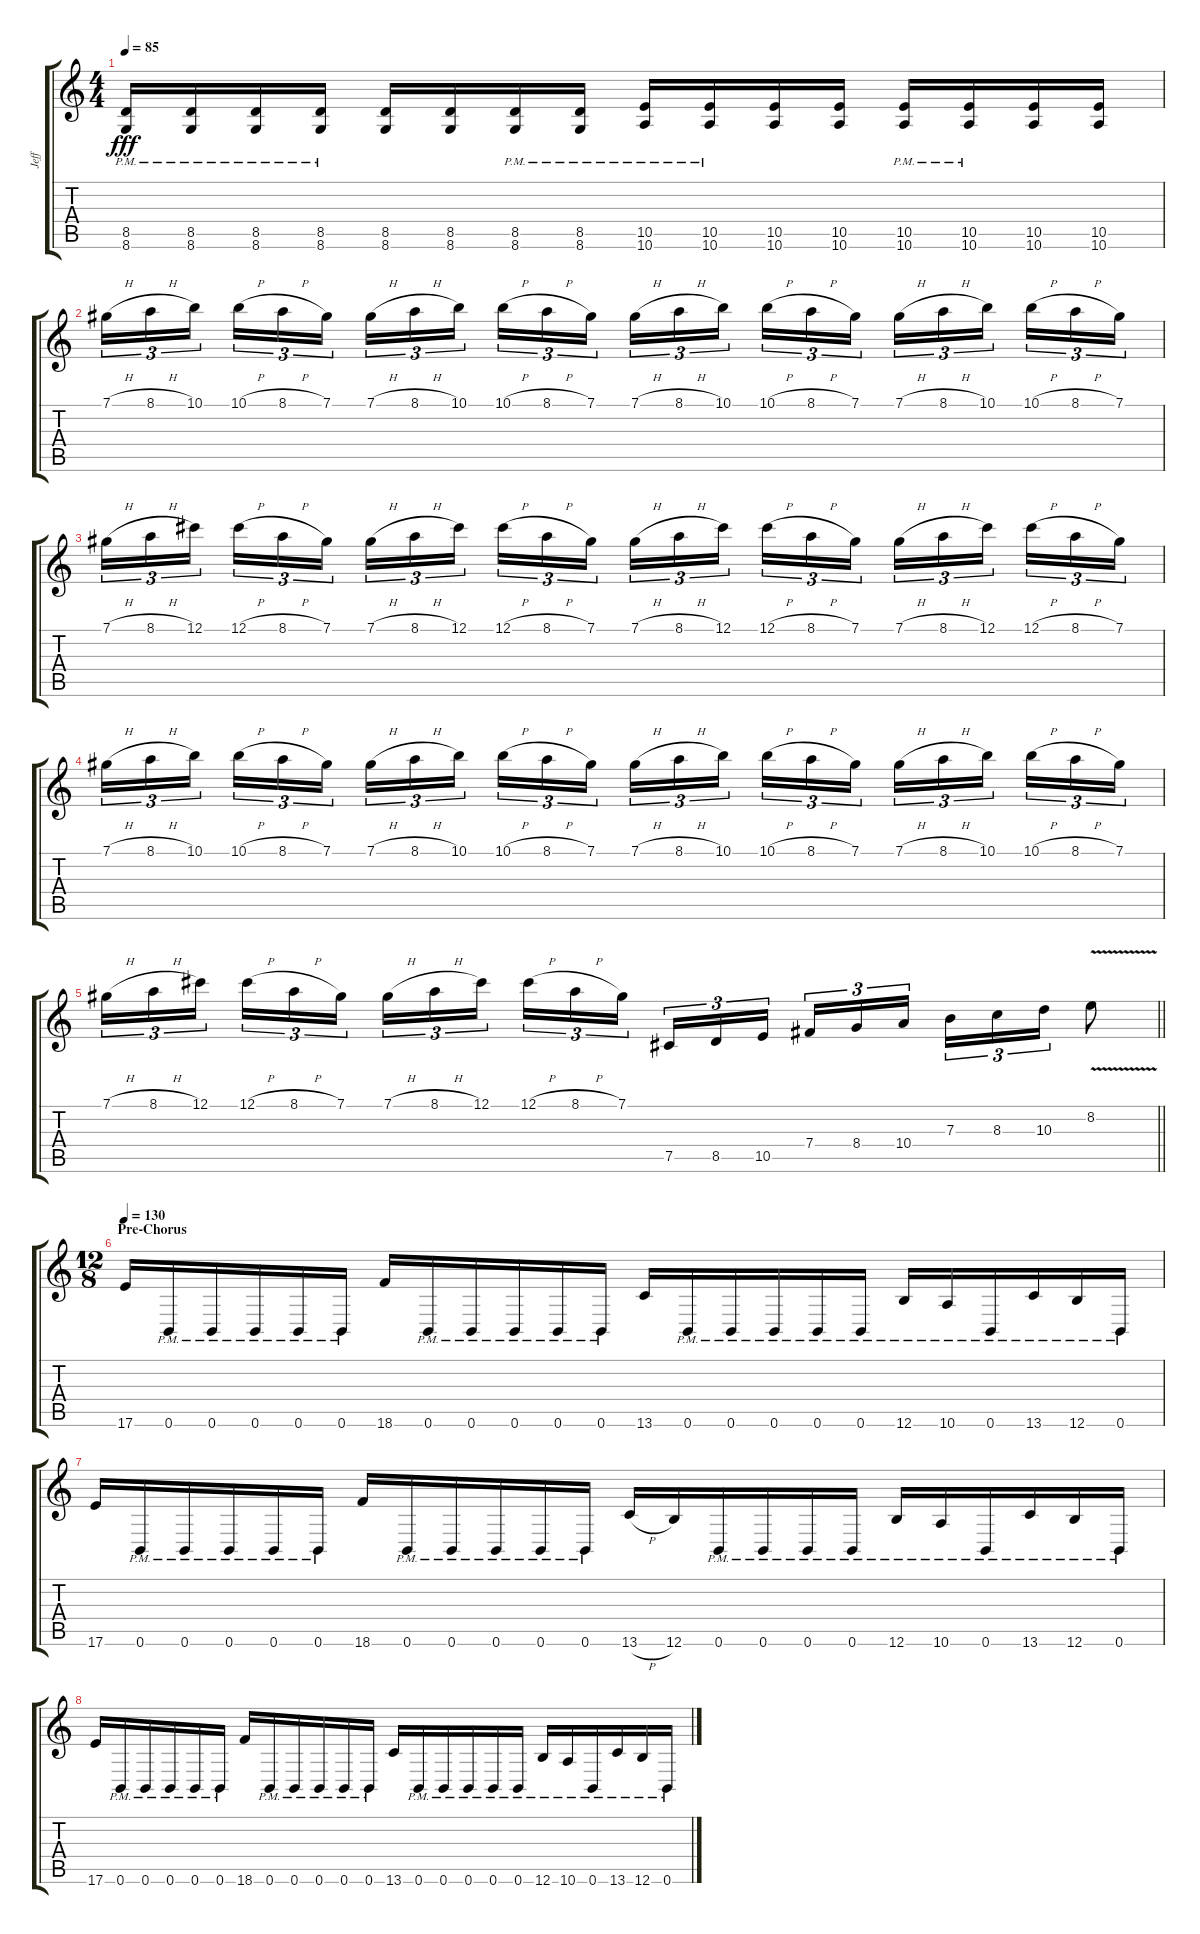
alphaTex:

\track ("Jeff" "Jeff") {instrument distortionguitar}
\staff {score tabs}
\tuning (Db4 Ab3 E3 B2 Gb2 B1) {hide}
\ts (4 4)
\tempo 85
\clef g2
\ks c
(8.5{pm} 8.6{pm}).16{dy fff} (8.5{pm} 8.6{pm}).16 (8.5{pm} 8.6{pm}).16 (8.5{pm} 8.6{pm}).16 (8.5 8.6).16 (8.5 8.6).16 (8.5{pm} 8.6{pm}).16 (8.5{pm} 8.6{pm}).16 (10.5{pm} 10.6{pm}).16 (10.5{pm} 10.6{pm}).16 (10.5 10.6).16 (10.5 10.6).16 (10.5{pm} 10.6{pm}).16 (10.5{pm} 10.6{pm}).16 (10.5 10.6).16 (10.5 10.6).16 |
7.1{h}.16{tu (3 2)} 8.1{h}.16{tu (3 2)} 10.1.16{tu (3 2) beam splitsecondary} 10.1{h}.16{tu (3 2)} 8.1{h}.16{tu (3 2)} 7.1.16{tu (3 2)} 7.1{h}.16{tu (3 2)} 8.1{h}.16{tu (3 2)} 10.1.16{tu (3 2) beam splitsecondary} 10.1{h}.16{tu (3 2)} 8.1{h}.16{tu (3 2)} 7.1.16{tu (3 2)} 7.1{h}.16{tu (3 2)} 8.1{h}.16{tu (3 2)} 10.1.16{tu (3 2) beam splitsecondary} 10.1{h}.16{tu (3 2)} 8.1{h}.16{tu (3 2)} 7.1.16{tu (3 2)} 7.1{h}.16{tu (3 2)} 8.1{h}.16{tu (3 2)} 10.1.16{tu (3 2) beam splitsecondary} 10.1{h}.16{tu (3 2)} 8.1{h}.16{tu (3 2)} 7.1.16{tu (3 2)} |
7.1{h}.16{tu (3 2)} 8.1{h}.16{tu (3 2)} 12.1.16{tu (3 2) beam splitsecondary} 12.1{h}.16{tu (3 2)} 8.1{h}.16{tu (3 2)} 7.1.16{tu (3 2)} 7.1{h}.16{tu (3 2)} 8.1{h}.16{tu (3 2)} 12.1.16{tu (3 2) beam splitsecondary} 12.1{h}.16{tu (3 2)} 8.1{h}.16{tu (3 2)} 7.1.16{tu (3 2)} 7.1{h}.16{tu (3 2)} 8.1{h}.16{tu (3 2)} 12.1.16{tu (3 2) beam splitsecondary} 12.1{h}.16{tu (3 2)} 8.1{h}.16{tu (3 2)} 7.1.16{tu (3 2)} 7.1{h}.16{tu (3 2)} 8.1{h}.16{tu (3 2)} 12.1.16{tu (3 2) beam splitsecondary} 12.1{h}.16{tu (3 2)} 8.1{h}.16{tu (3 2)} 7.1.16{tu (3 2)} |
7.1{h}.16{tu (3 2)} 8.1{h}.16{tu (3 2)} 10.1.16{tu (3 2) beam splitsecondary} 10.1{h}.16{tu (3 2)} 8.1{h}.16{tu (3 2)} 7.1.16{tu (3 2)} 7.1{h}.16{tu (3 2)} 8.1{h}.16{tu (3 2)} 10.1.16{tu (3 2) beam splitsecondary} 10.1{h}.16{tu (3 2)} 8.1{h}.16{tu (3 2)} 7.1.16{tu (3 2)} 7.1{h}.16{tu (3 2)} 8.1{h}.16{tu (3 2)} 10.1.16{tu (3 2) beam splitsecondary} 10.1{h}.16{tu (3 2)} 8.1{h}.16{tu (3 2)} 7.1.16{tu (3 2)} 7.1{h}.16{tu (3 2)} 8.1{h}.16{tu (3 2)} 10.1.16{tu (3 2) beam splitsecondary} 10.1{h}.16{tu (3 2)} 8.1{h}.16{tu (3 2)} 7.1.16{tu (3 2)} |
\barLineRight lightlight
7.1{h}.16{tu (3 2)} 8.1{h}.16{tu (3 2)} 12.1.16{tu (3 2) beam splitsecondary} 12.1{h}.16{tu (3 2)} 8.1{h}.16{tu (3 2)} 7.1.16{tu (3 2)} 7.1{h}.16{tu (3 2)} 8.1{h}.16{tu (3 2)} 12.1.16{tu (3 2) beam splitsecondary} 12.1{h}.16{tu (3 2)} 8.1{h}.16{tu (3 2)} 7.1.16{tu (3 2)} 7.5.16{tu (3 2)} 8.5.16{tu (3 2)} 10.5.16{tu (3 2) beam splitsecondary} 7.4.16{tu (3 2)} 8.4.16{tu (3 2)} 10.4.16{tu (3 2)} 7.3.16{tu (3 2)} 8.3.16{tu (3 2)} 10.3.16{tu (3 2)} 8.2{v}.8 |
\ts (12 8)
\section ("" "Pre-Chorus")
\tempo 130
17.6.16 0.6{pm}.16 0.6{pm}.16 0.6{pm}.16 0.6{pm}.16 0.6{pm}.16 18.6.16 0.6{pm}.16 0.6{pm}.16 0.6{pm}.16 0.6{pm}.16 0.6{pm}.16 13.6.16 0.6{pm}.16 0.6{pm}.16 0.6{pm}.16 0.6{pm}.16 0.6{pm}.16 12.6{pm}.16 10.6{pm}.16 0.6{pm}.16 13.6{pm}.16 12.6{pm}.16 0.6{pm}.16 |
17.6.16 0.6{pm}.16 0.6{pm}.16 0.6{pm}.16 0.6{pm}.16 0.6{pm}.16 18.6.16 0.6{pm}.16 0.6{pm}.16 0.6{pm}.16 0.6{pm}.16 0.6{pm}.16 13.6{h}.16 12.6.16 0.6{pm}.16 0.6{pm}.16 0.6{pm}.16 0.6{pm}.16 12.6{pm}.16 10.6{pm}.16 0.6{pm}.16 13.6{pm}.16 12.6{pm}.16 0.6{pm}.16 |
17.6.16 0.6{pm}.16 0.6{pm}.16 0.6{pm}.16 0.6{pm}.16 0.6{pm}.16 18.6.16 0.6{pm}.16 0.6{pm}.16 0.6{pm}.16 0.6{pm}.16 0.6{pm}.16 13.6.16 0.6{pm}.16 0.6{pm}.16 0.6{pm}.16 0.6{pm}.16 0.6{pm}.16 12.6{pm}.16 10.6{pm}.16 0.6{pm}.16 13.6{pm}.16 12.6{pm}.16 0.6{pm}.16
